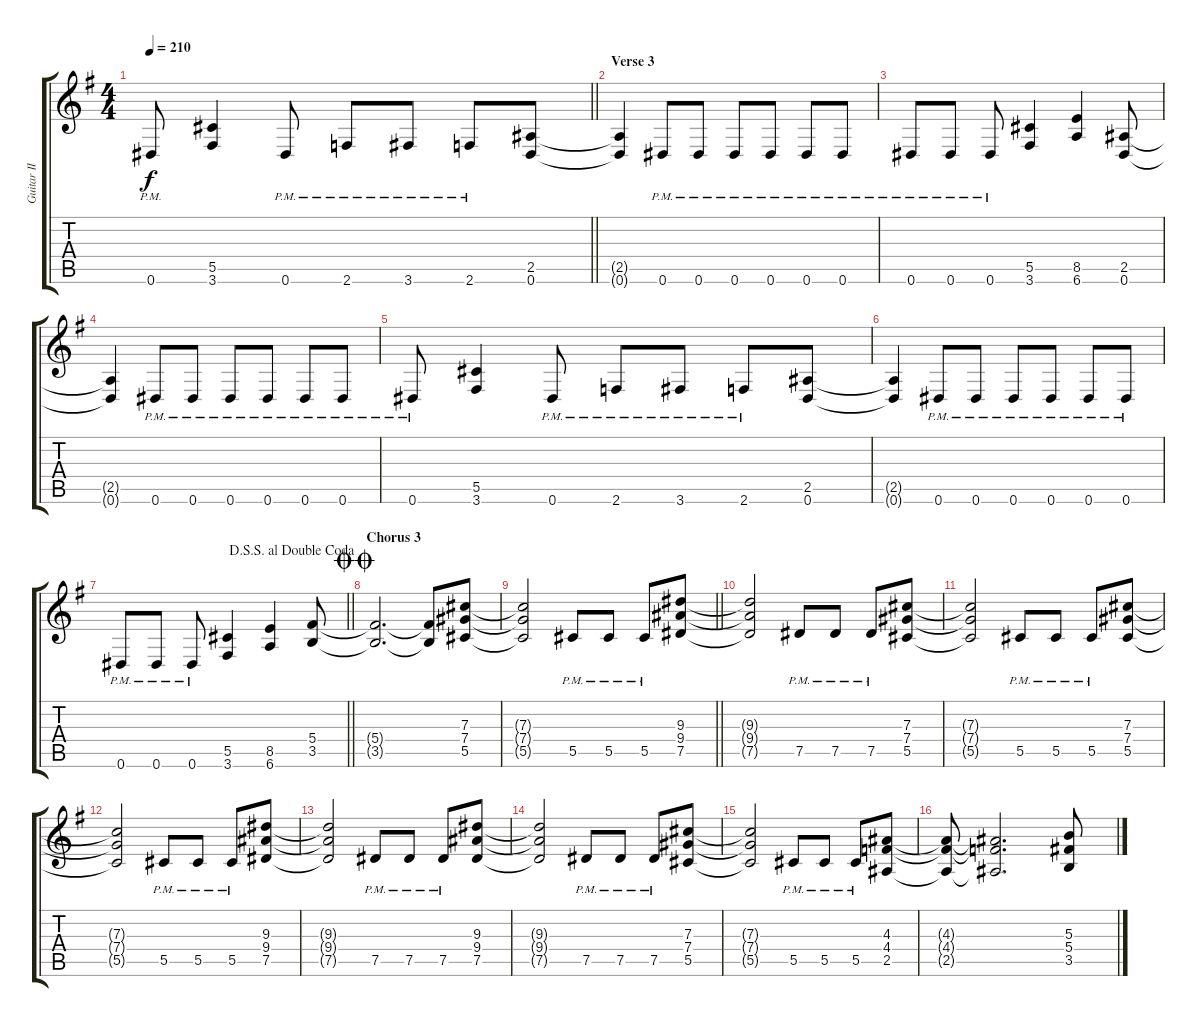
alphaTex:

\track ("Guitar II (В. Смольский)" "Guitar II ") {instrument distortionguitar}
\staff {score tabs}
\tuning (Eb4 Bb3 Gb3 Db3 Ab2 Eb2) {hide}
\ts (4 4)
\tempo 210
\clef g2
\barLineRight lightlight
\ks g
0.6{pm}.8{dy f} (5.5 3.6).4 0.6{pm}.8 2.6{pm}.8 3.6{pm}.8 2.6{pm}.8 (2.5 0.6).8 |
\section ("" "Verse 3")
(2.5{t} 0.6{t}).4 0.6{pm}.8 0.6{pm}.8 0.6{pm}.8 0.6{pm}.8 0.6{pm}.8 0.6{pm}.8 |
0.6{pm}.8 0.6{pm}.8 0.6{pm}.8 (5.5 3.6).4 (8.5 6.6).4 (2.5 0.6).8 |
(2.5{t} 0.6{t}).4 0.6{pm}.8 0.6{pm}.8 0.6{pm}.8 0.6{pm}.8 0.6{pm}.8 0.6{pm}.8 |
0.6{pm}.8 (5.5 3.6).4 0.6{pm}.8 2.6{pm}.8 3.6{pm}.8 2.6{pm}.8 (2.5 0.6).8 |
(2.5{t} 0.6{t}).4 0.6{pm}.8 0.6{pm}.8 0.6{pm}.8 0.6{pm}.8 0.6{pm}.8 0.6{pm}.8 |
\jump dalsegnosegnoaldoublecoda
\barLineRight lightlight
0.6{pm}.8 0.6{pm}.8 0.6{pm}.8 (5.5 3.6).4 (8.5 6.6).4 (5.4 3.5).8 |
\section ("" "Chorus 3")
\jump doublecoda
(5.4{t} 3.5{t}).2{d} (5.4{t} 3.5{t}).8 (7.3 7.4 5.5).8 |
\barLineRight lightlight
(7.3{t} 7.4{t} 5.5{t}).2 5.5{pm}.8 5.5{pm}.8 5.5{pm}.8 (9.3 9.4 7.5).8 |
(9.3{t} 9.4{t} 7.5{t}).2 7.5{pm}.8 7.5{pm}.8 7.5{pm}.8 (7.3 7.4 5.5).8 |
(7.3{t} 7.4{t} 5.5{t}).2 5.5{pm}.8 5.5{pm}.8 5.5{pm}.8 (7.3 7.4 5.5).8 |
(7.3{t} 7.4{t} 5.5{t}).2 5.5{pm}.8 5.5{pm}.8 5.5{pm}.8 (9.3 9.4 7.5).8 |
(9.3{t} 9.4{t} 7.5{t}).2 7.5{pm}.8 7.5{pm}.8 7.5{pm}.8 (9.3 9.4 7.5).8 |
(9.3{t} 9.4{t} 7.5{t}).2 7.5{pm}.8 7.5{pm}.8 7.5{pm}.8 (7.3 7.4 5.5).8 |
(7.3{t} 7.4{t} 5.5{t}).2 5.5{pm}.8 5.5{pm}.8 5.5{pm}.8 (4.3 4.4 2.5).8 |
(4.3{t} 4.4{t} 2.5{t}).8 (4.3{t} 4.4{t} 2.5{t}).2{d} (5.3 5.4 3.5).8
